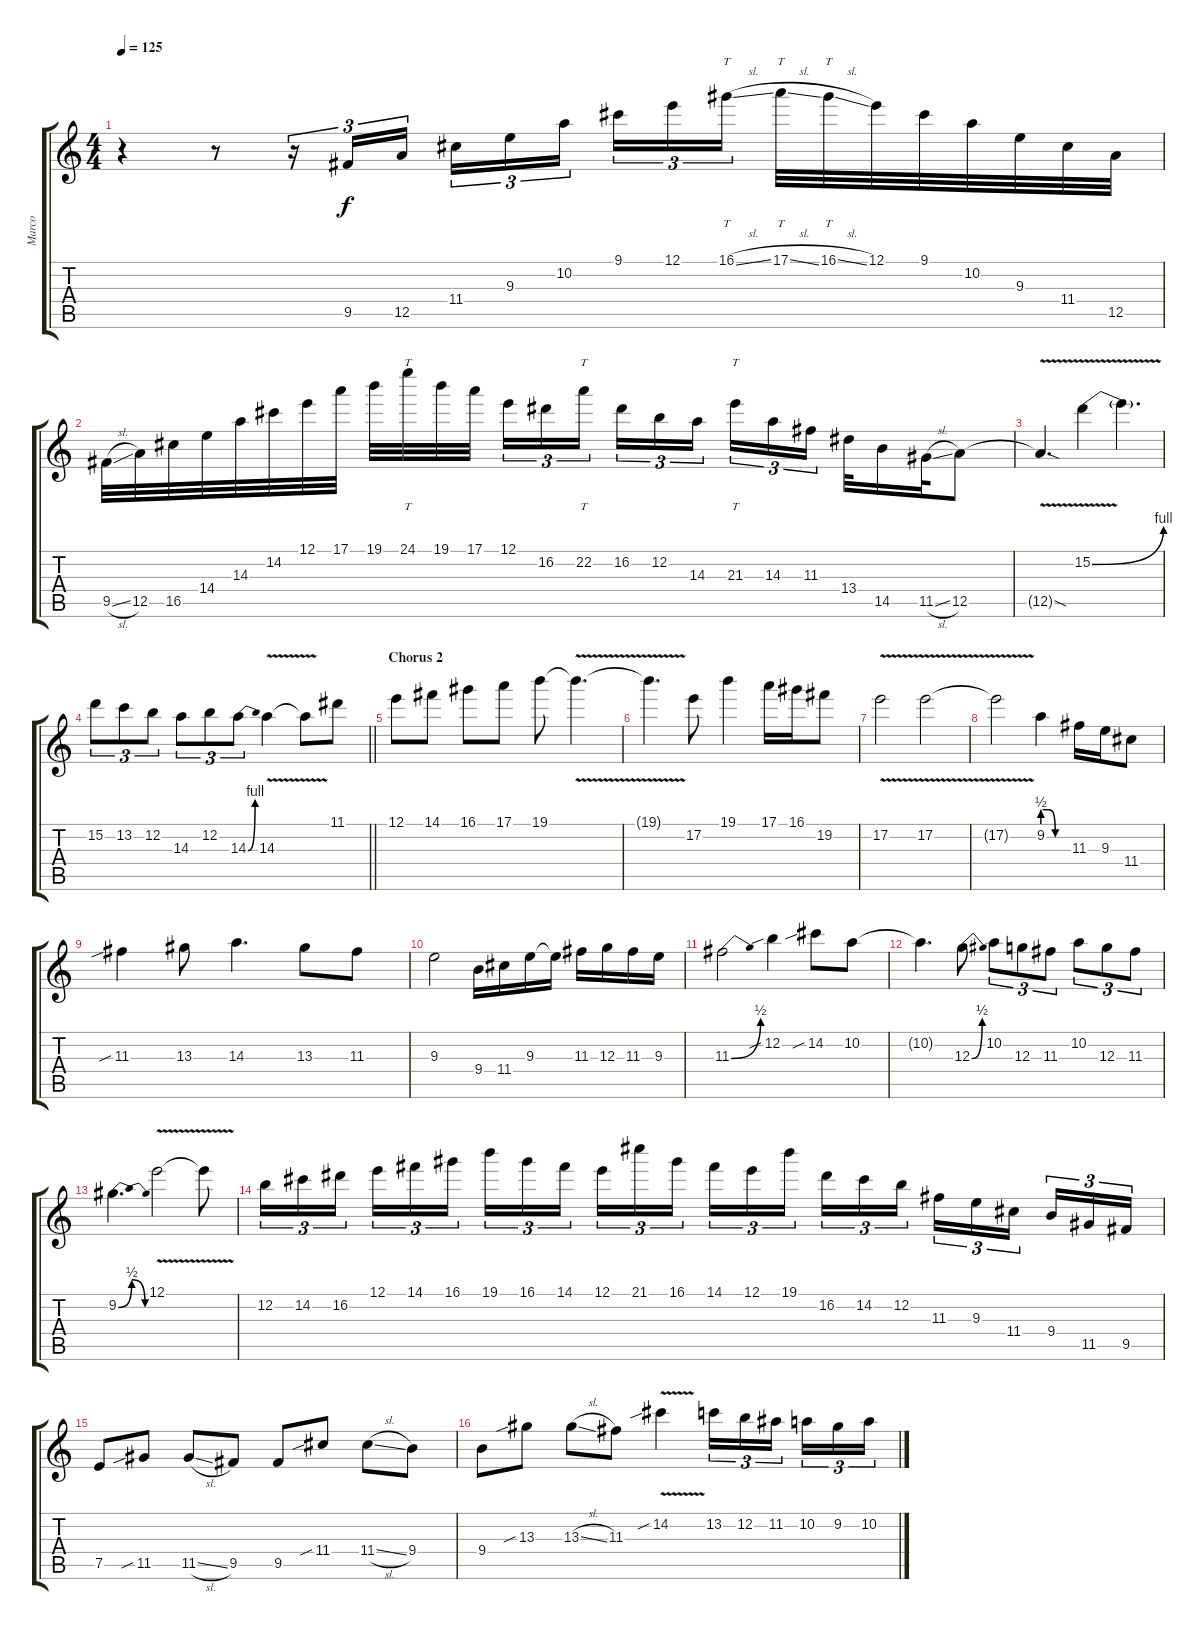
\track ("Marco " "Marco ") {instrument distortionguitar}
\staff {score tabs}
\tuning (E4 B3 G3 D3 A2 E2) {hide}
\ts (4 4)
\tempo 125
\clef g2
\ks c
r.4{dy f} r.8 r.16{tu (3 2)} 9.5.16{tu (3 2)} 12.5.16{tu (3 2)} 11.4.16{tu (3 2)} 9.3.16{tu (3 2)} 10.2.16{tu (3 2) beam splitsecondary} 9.1.16{tu (3 2)} 12.1.16{tu (3 2)} 16.1{sl}.16{tt tu (3 2)} 17.1{sl}.32{tt} 16.1{sl}.32{tt} 12.1.32 9.1.32 10.2.32 9.3.32 11.4.32 12.5.32 |
9.5{sl}.32 12.5.32 16.5.32 14.4.32 14.3.32 14.2.32 12.1.32 17.1.32 19.1.32 24.1.32{tt} 19.1.32 17.1.32{beam splitsecondary} 12.1.16{tu (3 2)} 16.2.16{tu (3 2)} 22.2.16{tt tu (3 2)} 16.2.16{tu (3 2)} 12.2.16{tu (3 2)} 14.3.16{tu (3 2) beam splitsecondary} 21.3.16{tt tu (3 2)} 14.3.16{tu (3 2)} 11.3.16{tu (3 2)} 13.4.32 14.5.16 11.5{sl}.32 12.5.8 |
12.5{v sod t}.4{d} 15.2{be (bend 0 0 60 4) v}.4 15.2{t}.4{d} |
\barLineRight lightlight
15.2.8{tu (3 2)} 13.2.8{tu (3 2)} 12.2.8{tu (3 2)} 14.3.8{tu (3 2)} 12.2.8{tu (3 2)} 14.3{be (bend 0 0 60 4)}.8{tu (3 2)} 14.3{v}.4 14.3{t}.8 11.1.8 |
\section ("" "Chorus 2 ")
12.1.8 14.1.8 16.1.8 17.1.8 19.1.8 19.1{v t}.4{d} |
19.1{t}.4{d} 17.2.8 19.1.4 17.1.16 16.1.16 19.2.8 |
17.2{v}.2 17.2{v}.2 |
17.2{t}.2 9.2{be (custom 0 2 15 2 30 0 60 0)}.4 11.3.16 9.3.16 11.4.8 |
11.3{sib}.4 13.3.8 14.3.4{d} 13.3.8 11.3.8 |
9.3.2 9.4.16 11.4.16 9.3.16 9.3{t}.16 11.3.16 12.3.16 11.3.16 9.3.16 |
11.3{be (bend 0 0 60 2)}.2 12.2{sib}.4 14.2{sib}.8 10.2.8 |
10.2{t}.4{d} 12.3{be (bend 0 0 60 2)}.8 10.2.8{tu (3 2)} 12.3.8{tu (3 2)} 11.3.8{tu (3 2)} 10.2.8{tu (3 2)} 12.3.8{tu (3 2)} 11.3.8{tu (3 2)} |
9.2{be (bendrelease 0 0 30 2 30 2 60 0)}.4{d} 12.1{v}.2 12.1{v t}.8 |
12.2.16{tu (3 2)} 14.2.16{tu (3 2)} 16.2.16{tu (3 2) beam splitsecondary} 12.1.16{tu (3 2)} 14.1.16{tu (3 2)} 16.1.16{tu (3 2)} 19.1.16{tu (3 2)} 16.1.16{tu (3 2)} 14.1.16{tu (3 2) beam splitsecondary} 12.1.16{tu (3 2)} 21.1.16{tu (3 2)} 16.1.16{tu (3 2)} 14.1.16{tu (3 2)} 12.1.16{tu (3 2)} 19.1.16{tu (3 2) beam splitsecondary} 16.2.16{tu (3 2)} 14.2.16{tu (3 2)} 12.2.16{tu (3 2)} 11.3.16{tu (3 2)} 9.3.16{tu (3 2)} 11.4.16{tu (3 2) beam splitsecondary} 9.4.16{tu (3 2)} 11.5.16{tu (3 2)} 9.5.16{tu (3 2)} |
7.5.8 11.5{sib}.8 11.5{sl}.8 9.5.8 9.5.8 11.4{sib}.8 11.4{sl}.8 9.4.8 |
9.4.8 13.3{sib}.8 13.3{sl}.8 11.3.8 14.2{v sib}.4 13.2.16{tu (3 2)} 12.2.16{tu (3 2)} 11.2.16{tu (3 2) beam splitsecondary} 10.2.16{tu (3 2)} 9.2.16{tu (3 2)} 10.2.16{tu (3 2)}
